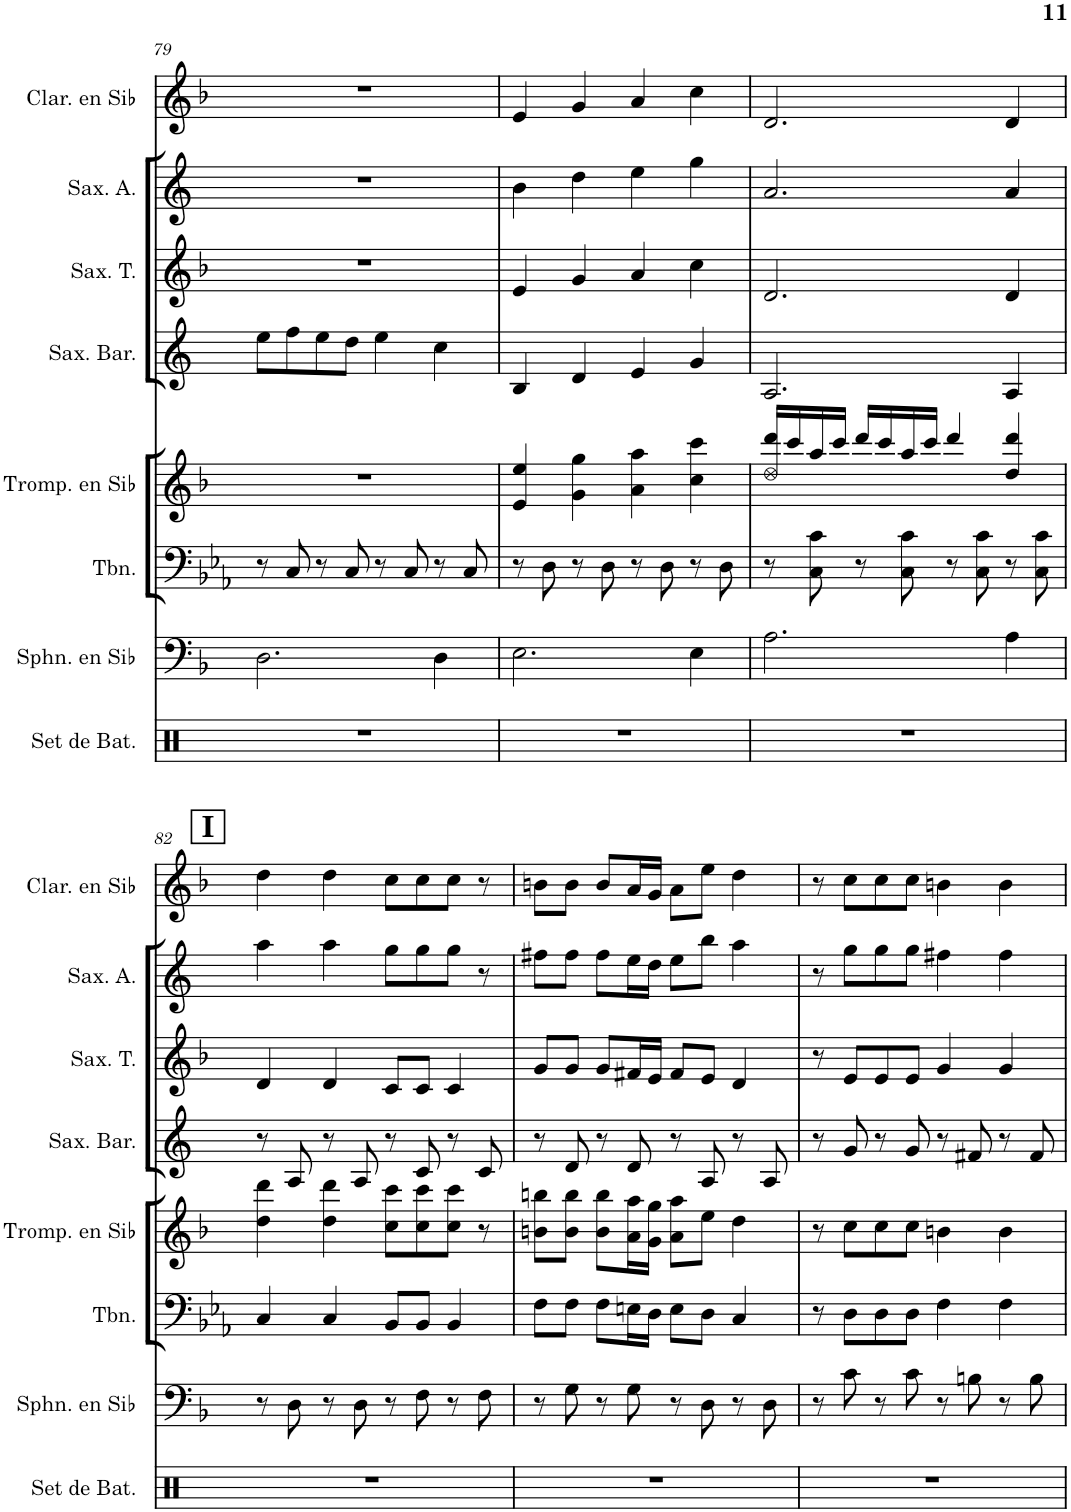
**kern	**kern	**kern	**kern	**kern	**kern	**kern	**kern
*part8	*part7	*part6	*part5	*part4	*part3	*part2	*part1
*staff8	*staff7	*staff6	*staff5	*staff4	*staff3	*staff2	*staff1
*I"Set de batterie	*I"Sousaphone en Sib	*I"Trombone	*I"Trompette en Sib	*I"Saxophone Baryton	*I"Saxophone Ténor	*I"Saxophone Alto	*I"Clarinette en Sib
*I'Set de Bat.	*I'Sphn. en Sib	*I'Tbn.	*I'Tromp. en Sib	*I'Sax. Bar.	*I'Sax. T.	*I'Sax. A.	*I'Clar. en Sib
!!LO:PB:g=z
*clefX	*clefF4	*clefF4	*clefG2	*clefG2	*clefG2	*clefG2	*clefG2
*	*Trd8c14	*	*Trd1c2	*Trd12c21	*Trd8c14	*Trd5c9	*Trd1c2
*k[]	*k[b-]	*k[b-e-a-]	*k[b-]	*k[]	*k[b-]	*k[]	*k[b-]
*M4/4	*M4/4	*M4/4	*M4/4	*M4/4	*M4/4	*M4/4	*M4/4
=79	=79	=79	=79	=79	=79	=79	=79
1r	2.D\	8r	1r	8ee\L	1r	1r	1r
.	.	8C/	.	8ff\	.	.	.
.	.	8r	.	8ee\	.	.	.
.	.	8C/	.	8dd\J	.	.	.
.	.	8r	.	4ee\	.	.	.
.	.	8C/	.	.	.	.	.
.	4D\	8r	.	4cc\	.	.	.
.	.	8C/	.	.	.	.	.
=80	=80	=80	=80	=80	=80	=80	=80
1r	2.E\	8r	4e/ 4ee/	4B/	4e/	4b\	4e/
.	.	8D\	.	.	.	.	.
.	.	8r	4g\ 4gg\	4d/	4g/	4dd\	4g/
.	.	8D\	.	.	.	.	.
.	.	8r	4a\ 4aa\	4e/	4a/	4ee\	4a/
.	.	8D\	.	.	.	.	.
.	4E\	8r	4cc\ 4ccc\	4g/	4cc\	4gg\	4cc\
.	.	8D\	.	.	.	.	.
=81	=81	=81	=81	=81	=81	=81	=81
1r	2.A\	8r	16dd/ 16ddd/LL	2.A/	2.d/	2.a/	2.d/
.	.	.	16ccc/	.	.	.	.
.	.	8C\ 8c\	16aa/	.	.	.	.
.	.	.	16ccc/JJ	.	.	.	.
.	.	8r	16ddd/LL	.	.	.	.
.	.	.	16ccc/	.	.	.	.
.	.	8C\ 8c\	16aa/	.	.	.	.
.	.	.	16ccc/JJ	.	.	.	.
.	.	8r	4ddd/	.	.	.	.
.	.	8C\ 8c\	.	.	.	.	.
.	4A\	8r	4dd/ 4ddd/	4A/	4d/	4a/	4d/
.	.	8C\ 8c\	.	.	.	.	.
!!LO:LB:g=z
!!LO:REH:place=s1:a:B:cj:fs=14:t=I
=82	=82	=82	=82	=82	=82	=82	=82
1r	8r	4C/	4dd\ 4ddd\	8r	4d/	4aa\	4dd\
.	8D\	.	.	8A/	.	.	.
.	8r	4C/	4dd\ 4ddd\	8r	4d/	4aa\	4dd\
.	8D\	.	.	8A/	.	.	.
.	8r	8BB-/L	8cc\ 8ccc\L	8r	8c/L	8gg\L	8cc\L
.	8F\	8BB-/J	8cc\ 8ccc\	8c/	8c/J	8gg\	8cc\
.	8r	4BB-/	8cc\ 8ccc\J	8r	4c/	8gg\J	8cc\J
.	8F\	.	8r	8c/	.	8r	8r
=83	=83	=83	=83	=83	=83	=83	=83
1r	8r	8F\L	8bn\ 8bbn\L	8r	8g/L	8ff#X\L	8bn\L
.	8G\	8F\J	8b\ 8bb\J	8d/	8g/J	8ff#\J	8b\J
.	8r	8F\L	8b\ 8bb\L	8r	8g/L	8ff#\L	8b/L
.	8G\	16En\L	16a\ 16aa\L	8d/	16f#X/L	16ee\L	16a/L
.	.	16D\JJ	16g\ 16gg\JJ	.	16e/JJ	16dd\JJ	16g/JJ
.	8r	8E\L	8a\ 8aa\L	8r	8f#/L	8ee\L	8a\L
.	8D\	8D\J	8ee\J	8A/	8e/J	8bb\J	8ee\J
.	8r	4C/	4dd\	8r	4d/	4aa\	4dd\
.	8D\	.	.	8A/	.	.	.
=84	=84	=84	=84	=84	=84	=84	=84
1r	8r	8r	8r	8r	8r	8r	8r
.	8c\	8D\L	8cc\L	8g/	8e/L	8gg\L	8cc\L
.	8r	8D\	8cc\	8r	8e/	8gg\	8cc\
.	8c\	8D\J	8cc\J	8g/	8e/J	8gg\J	8cc\J
.	8r	4F\	4bn\	8r	4g/	4ff#X\	4bn\
.	8Bn\	.	.	8f#X/	.	.	.
.	8r	4F\	4b\	8r	4g/	4ff#\	4b\
.	8B\	.	.	8f#/	.	.	.
=	=	=	=	=	=	=	=
*-	*-	*-	*-	*-	*-	*-	*-
